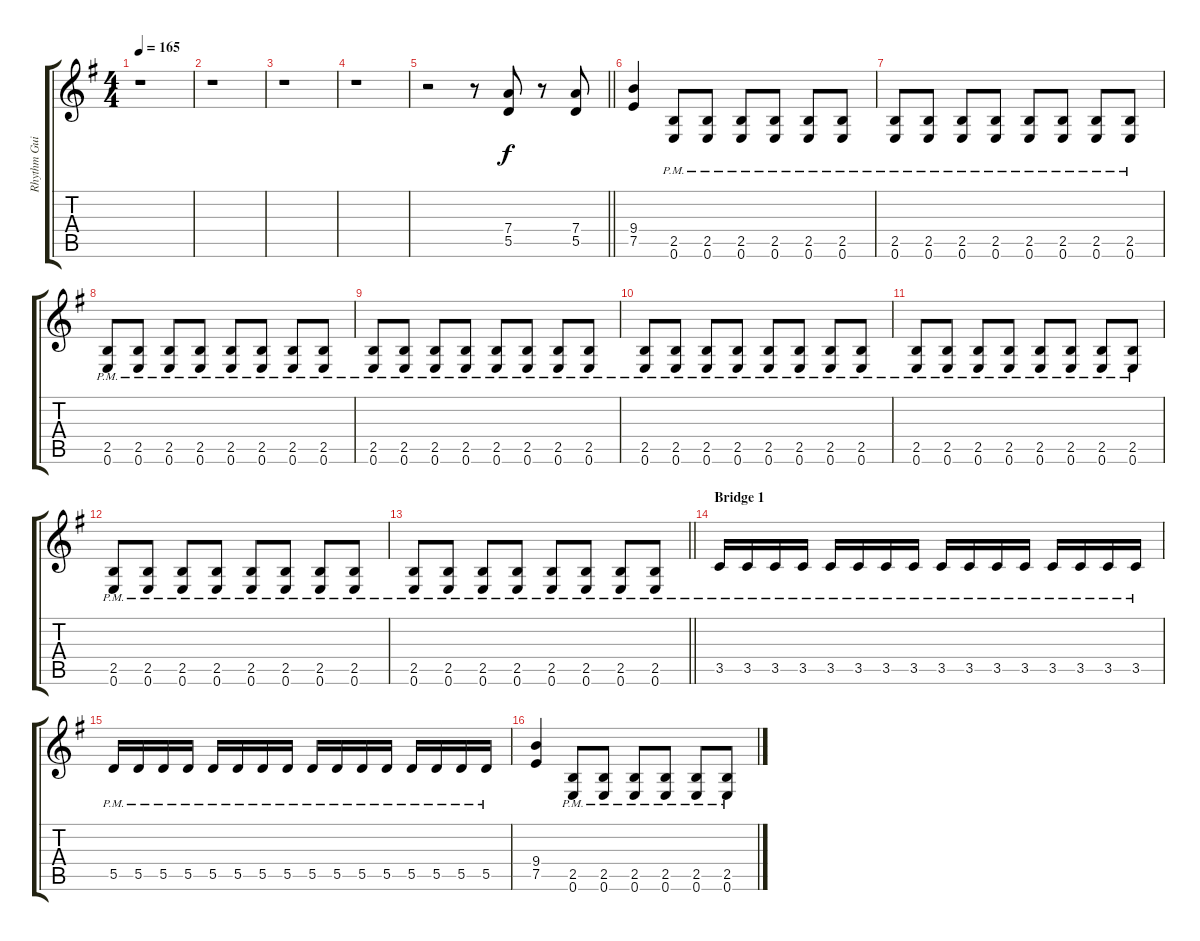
\track ("Rhythm Guitar 1: Juha-Pekka Alanen" "Rhythm Gui") {instrument distortionguitar}
\staff {score tabs}
\tuning (E4 B3 G3 D3 A2 E2) {hide}
\ts (4 4)
\tempo 165
\clef g2
\ks eminor
r.1{dy f} |
r.1 |
r.1 |
r.1 |
\barLineRight lightlight
r.2 r.8 (7.4 5.5).8 r.8 (7.4 5.5).8 |
(9.4 7.5).4 (2.5{pm} 0.6{pm}).8 (2.5{pm} 0.6{pm}).8 (2.5{pm} 0.6{pm}).8 (2.5{pm} 0.6{pm}).8 (2.5{pm} 0.6{pm}).8 (2.5{pm} 0.6{pm}).8 |
(2.5{pm} 0.6{pm}).8 (2.5{pm} 0.6{pm}).8 (2.5{pm} 0.6{pm}).8 (2.5{pm} 0.6{pm}).8 (2.5{pm} 0.6{pm}).8 (2.5{pm} 0.6{pm}).8 (2.5{pm} 0.6{pm}).8 (2.5{pm} 0.6{pm}).8 |
(2.5{pm} 0.6{pm}).8 (2.5{pm} 0.6{pm}).8 (2.5{pm} 0.6{pm}).8 (2.5{pm} 0.6{pm}).8 (2.5{pm} 0.6{pm}).8 (2.5{pm} 0.6{pm}).8 (2.5{pm} 0.6{pm}).8 (2.5{pm} 0.6{pm}).8 |
(2.5{pm} 0.6{pm}).8 (2.5{pm} 0.6{pm}).8 (2.5{pm} 0.6{pm}).8 (2.5{pm} 0.6{pm}).8 (2.5{pm} 0.6{pm}).8 (2.5{pm} 0.6{pm}).8 (2.5{pm} 0.6{pm}).8 (2.5{pm} 0.6{pm}).8 |
(2.5{pm} 0.6{pm}).8 (2.5{pm} 0.6{pm}).8 (2.5{pm} 0.6{pm}).8 (2.5{pm} 0.6{pm}).8 (2.5{pm} 0.6{pm}).8 (2.5{pm} 0.6{pm}).8 (2.5{pm} 0.6{pm}).8 (2.5{pm} 0.6{pm}).8 |
(2.5{pm} 0.6{pm}).8 (2.5{pm} 0.6{pm}).8 (2.5{pm} 0.6{pm}).8 (2.5{pm} 0.6{pm}).8 (2.5{pm} 0.6{pm}).8 (2.5{pm} 0.6{pm}).8 (2.5{pm} 0.6{pm}).8 (2.5{pm} 0.6{pm}).8 |
(2.5{pm} 0.6{pm}).8 (2.5{pm} 0.6{pm}).8 (2.5{pm} 0.6{pm}).8 (2.5{pm} 0.6{pm}).8 (2.5{pm} 0.6{pm}).8 (2.5{pm} 0.6{pm}).8 (2.5{pm} 0.6{pm}).8 (2.5{pm} 0.6{pm}).8 |
\barLineRight lightlight
(2.5{pm} 0.6{pm}).8 (2.5{pm} 0.6{pm}).8 (2.5{pm} 0.6{pm}).8 (2.5{pm} 0.6{pm}).8 (2.5{pm} 0.6{pm}).8 (2.5{pm} 0.6{pm}).8 (2.5{pm} 0.6{pm}).8 (2.5{pm} 0.6{pm}).8 |
\section ("" "Bridge 1")
3.5{pm}.16 3.5{pm}.16 3.5{pm}.16 3.5{pm}.16 3.5{pm}.16 3.5{pm}.16 3.5{pm}.16 3.5{pm}.16 3.5{pm}.16 3.5{pm}.16 3.5{pm}.16 3.5{pm}.16 3.5{pm}.16 3.5{pm}.16 3.5{pm}.16 3.5{pm}.16 |
5.5{pm}.16 5.5{pm}.16 5.5{pm}.16 5.5{pm}.16 5.5{pm}.16 5.5{pm}.16 5.5{pm}.16 5.5{pm}.16 5.5{pm}.16 5.5{pm}.16 5.5{pm}.16 5.5{pm}.16 5.5{pm}.16 5.5{pm}.16 5.5{pm}.16 5.5{pm}.16 |
(9.4 7.5).4 (2.5{pm} 0.6{pm}).8 (2.5{pm} 0.6{pm}).8 (2.5{pm} 0.6{pm}).8 (2.5{pm} 0.6{pm}).8 (2.5{pm} 0.6{pm}).8 (2.5{pm} 0.6{pm}).8
